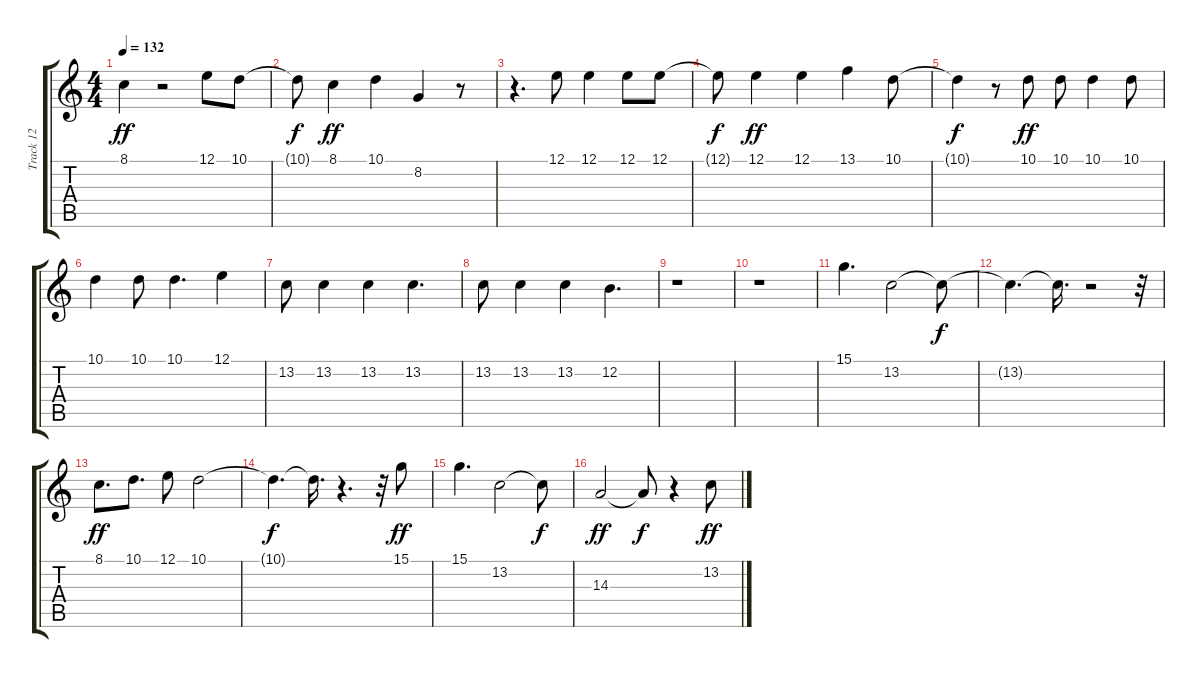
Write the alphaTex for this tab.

\track ("Track 12" "Track 12") {instrument tenorsax}
\staff {score tabs}
\tuning (E4 B3 G3 D3 A2 E2) {hide}
\ts (4 4)
\tempo 132
\clef g2
\ks c
8.1.4{dy ff} r.2 12.1.8 10.1.8 |
10.1{t}.8{dy f} 8.1.4{dy ff} 10.1.4 8.2.4 r.8 |
r.4{d} 12.1.8 12.1.4 12.1.8 12.1.8 |
12.1{t}.8{dy f} 12.1.4{dy ff} 12.1.4 13.1.4 10.1.8 |
10.1{t}.4{dy f} r.8 10.1.8{dy ff} 10.1.8 10.1.4 10.1.8 |
10.1.4 10.1.8 10.1.4{d} 12.1.4 |
13.2.8 13.2.4 13.2.4 13.2.4{d} |
13.2.8 13.2.4 13.2.4 12.2.4{d} |
r.1 |
r.1 |
15.1.4{d} 13.2.2 13.2{t}.8{dy f} |
13.2{t}.4{d} 13.2{t}.16{d} r.2 r.32 |
8.1.8{d dy ff} 10.1.8{d} 12.1.8 10.1.2 |
10.1{t}.4{d dy f} 10.1{t}.16{d} r.4{d} r.32 15.1.8{dy ff} |
15.1.4{d} 13.2.2 13.2{t}.8{dy f} |
14.3.2{dy ff} 14.3{t}.8{dy f} r.4 13.2.8{dy ff}
